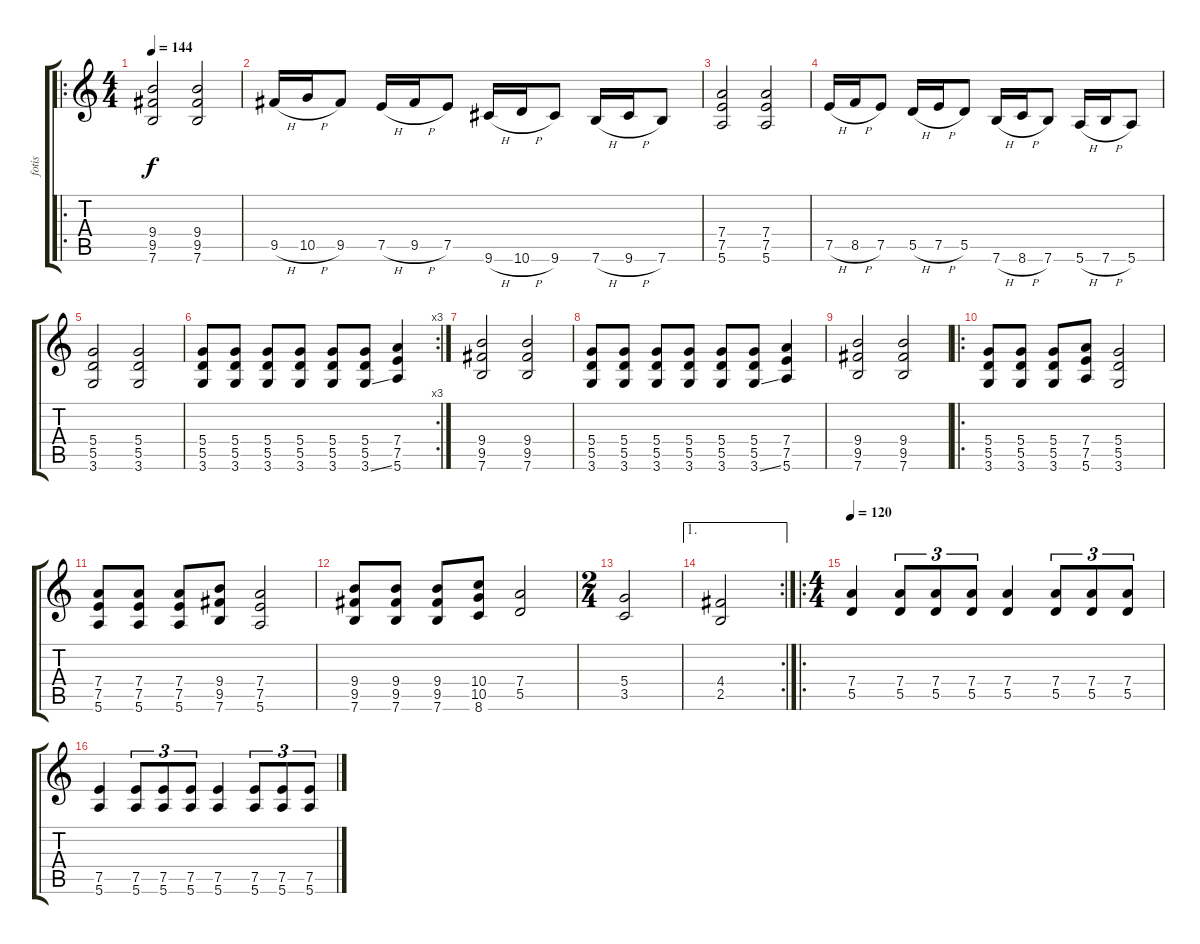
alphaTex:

\track ("fotis" "fotis") {instrument overdrivenguitar}
\staff {score tabs}
\tuning (E4 B3 G3 D3 A2 E2) {hide}
\ro
\ts (4 4)
\tempo 144
\clef g2
\ks c
(9.4 9.5 7.6).2{dy f instrument overdrivenguitar} (9.4 9.5 7.6).2 |
9.5{h}.16 10.5{h}.16 9.5.8 7.5{h}.16 9.5{h}.16 7.5.8 9.6{h}.16 10.6{h}.16 9.6.8 7.6{h}.16 9.6{h}.16 7.6.8 |
(7.4 7.5 5.6).2 (7.4 7.5 5.6).2 |
7.5{h}.16 8.5{h}.16 7.5.8 5.5{h}.16 7.5{h}.16 5.5.8 7.6{h}.16 8.6{h}.16 7.6.8 5.6{h}.16 7.6{h}.16 5.6.8 |
(5.4 5.5 3.6).2 (5.4 5.5 3.6).2 |
\rc 3
(5.4 5.5 3.6).8 (5.4 5.5 3.6).8 (5.4 5.5 3.6).8 (5.4 5.5 3.6).8 (5.4 5.5 3.6).8 (5.4 5.5 3.6{ss}).8 (7.4 7.5 5.6).4 |
(9.4 9.5 7.6).2 (9.4 9.5 7.6).2 |
(5.4 5.5 3.6).8 (5.4 5.5 3.6).8 (5.4 5.5 3.6).8 (5.4 5.5 3.6).8 (5.4 5.5 3.6).8 (5.4 5.5 3.6{ss}).8 (7.4 7.5 5.6).4 |
(9.4 9.5 7.6).2 (9.4 9.5 7.6).2 |
\ro
(5.4 5.5 3.6).8 (5.4 5.5 3.6).8 (5.4 5.5 3.6).8 (7.4 7.5 5.6).8 (5.4 5.5 3.6).2 |
(7.4 7.5 5.6).8 (7.4 7.5 5.6).8 (7.4 7.5 5.6).8 (9.4 9.5 7.6).8 (7.4 7.5 5.6).2 |
(9.4 9.5 7.6).8 (9.4 9.5 7.6).8 (9.4 9.5 7.6).8 (10.4 10.5 8.6).8 (7.4 5.5).2 |
\ts (2 4)
(5.4 3.5).2 |
\ae 1
\rc 2
(4.4 2.5).2 |
\ro
\ts (4 4)
\tempo 120
(7.4 5.5).4 (7.4 5.5).8{tu (3 2)} (7.4 5.5).8{tu (3 2)} (7.4 5.5).8{tu (3 2)} (7.4 5.5).4 (7.4 5.5).8{tu (3 2)} (7.4 5.5).8{tu (3 2)} (7.4 5.5).8{tu (3 2)} |
(7.5 5.6).4 (7.5 5.6).8{tu (3 2)} (7.5 5.6).8{tu (3 2)} (7.5 5.6).8{tu (3 2)} (7.5 5.6).4 (7.5 5.6).8{tu (3 2)} (7.5 5.6).8{tu (3 2)} (7.5 5.6).8{tu (3 2)}
